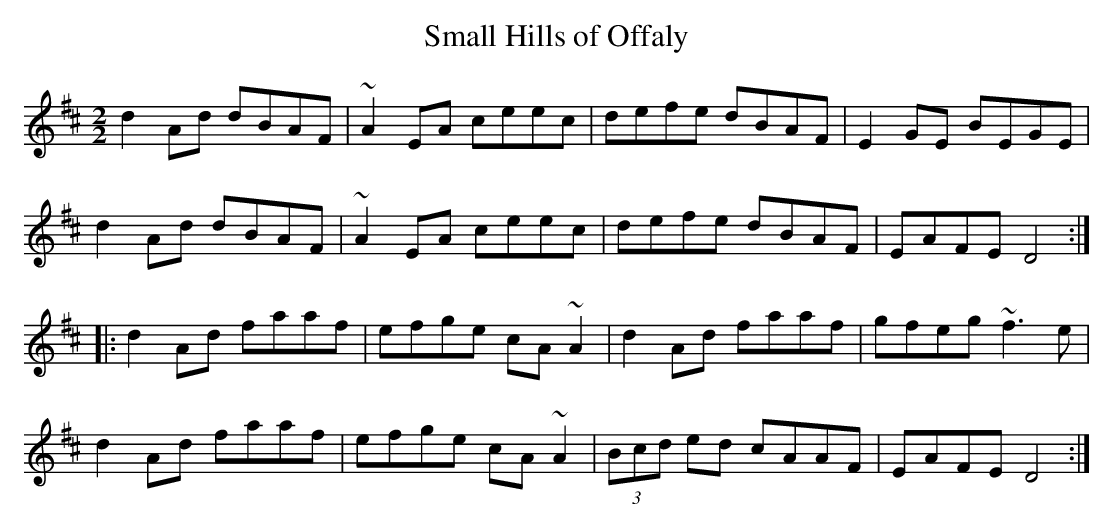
X:1
T:Small Hills of Offaly
M:2/2
L:1/8
K:D
d2Ad dBAF|~A2EA ceec|defe dBAF|E2GE BEGE|!
d2Ad dBAF|~A2EA ceec|defe dBAF|EAFE D4:|!
|:d2Ad faaf|efge cA~A2|d2Ad faaf|gfeg ~f3e|!
d2Ad faaf|efge cA~A2|(3Bcd ed cAAF|EAFE D4:|!
